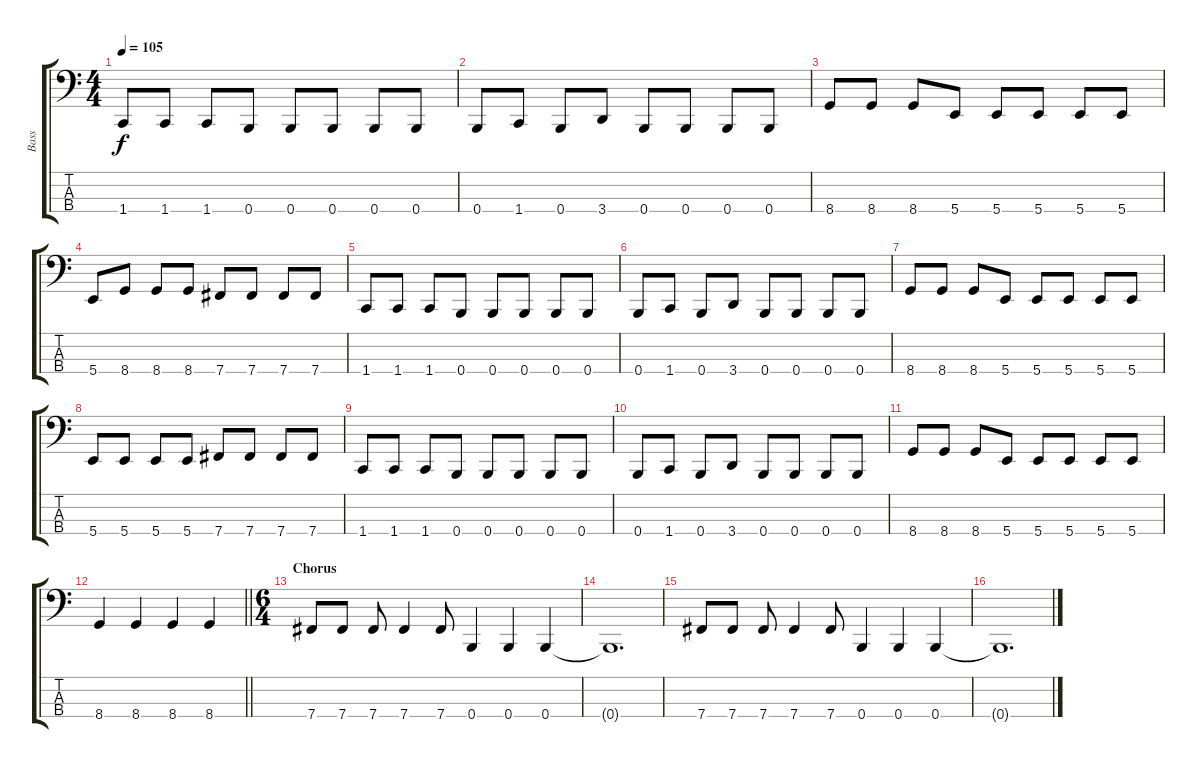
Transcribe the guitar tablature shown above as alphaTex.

\track ("Bass" "Bass") {instrument electricbasspick}
\staff {score tabs}
\tuning (E2 B1 Gb1 B0) {hide}
\ts (4 4)
\tempo 105
\clef f4
\ks c
1.4.8{dy f} 1.4.8 1.4.8 0.4.8 0.4.8 0.4.8 0.4.8 0.4.8 |
0.4.8 1.4.8 0.4.8 3.4.8 0.4.8 0.4.8 0.4.8 0.4.8 |
8.4.8 8.4.8 8.4.8 5.4.8 5.4.8 5.4.8 5.4.8 5.4.8 |
5.4.8 8.4.8 8.4.8 8.4.8 7.4.8 7.4.8 7.4.8 7.4.8 |
1.4.8 1.4.8 1.4.8 0.4.8 0.4.8 0.4.8 0.4.8 0.4.8 |
0.4.8 1.4.8 0.4.8 3.4.8 0.4.8 0.4.8 0.4.8 0.4.8 |
8.4.8 8.4.8 8.4.8 5.4.8 5.4.8 5.4.8 5.4.8 5.4.8 |
5.4.8 5.4.8 5.4.8 5.4.8 7.4.8 7.4.8 7.4.8 7.4.8 |
1.4.8 1.4.8 1.4.8 0.4.8 0.4.8 0.4.8 0.4.8 0.4.8 |
0.4.8 1.4.8 0.4.8 3.4.8 0.4.8 0.4.8 0.4.8 0.4.8 |
8.4.8 8.4.8 8.4.8 5.4.8 5.4.8 5.4.8 5.4.8 5.4.8 |
\barLineRight lightlight
8.4.4 8.4.4 8.4.4 8.4.4 |
\ts (6 4)
\section ("" "Chorus")
7.4.8 7.4.8 7.4.8 7.4.4 7.4.8 0.4.4 0.4.4 0.4.4 |
0.4{t}.1{d} |
7.4.8 7.4.8 7.4.8 7.4.4 7.4.8 0.4.4 0.4.4 0.4.4 |
0.4{t}.1{d}
